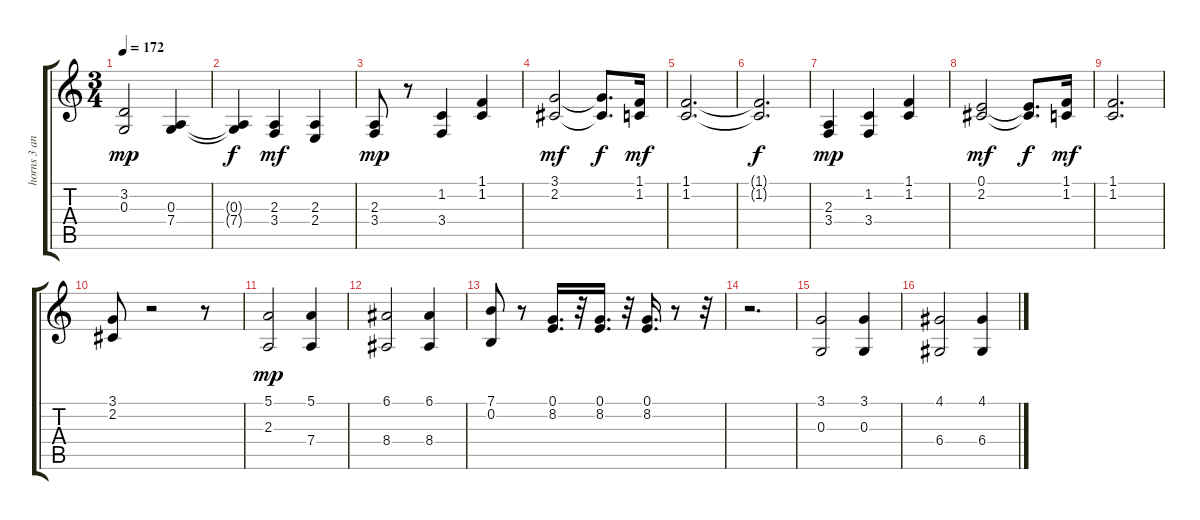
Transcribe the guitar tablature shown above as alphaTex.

\track ("horns 3 and 4" "horns 3 an") {instrument frenchhorn}
\staff {score tabs}
\tuning (E4 B3 G3 D3 A2 E2) {hide}
\ts (3 4)
\tempo 172
\clef g2
\ks c
(3.2 0.3).2{dy mp} (0.3 7.4).4 |
(0.3{t} 7.4{t}).4{dy f} (2.3 3.4).4{dy mf} (2.3 2.4).4 |
(2.3 3.4).8{dy mp} r.8 (1.2 3.4).4 (1.1 1.2).4 |
(3.1 2.2).2{dy mf} (3.1{t} 2.2{t}).8{d dy f} (1.1 1.2).16{dy mf} |
(1.1 1.2).2{d} |
(1.1{t} 1.2{t}).2{d dy f} |
(2.3 3.4).4{dy mp} (1.2 3.4).4 (1.1 1.2).4 |
(0.1 2.2).2{dy mf} (0.1{t} 2.2{t}).8{d dy f} (1.1 1.2).16{dy mf} |
(1.1 1.2).2{d} |
(3.1 2.2).8 r.2 r.8 |
(5.1 2.3).2{dy mp} (5.1 7.4).4 |
(6.1 8.4).2 (6.1 8.4).4 |
(7.1 0.2).8 r.8 (0.1 8.2).16{d} r.32 (0.1 8.2).16{d} r.32 (0.1 8.2).16{d} r.8 r.32 |
r.2{d} |
(3.1 0.3).2 (3.1 0.3).4 |
(4.1 6.4).2 (4.1 6.4).4
